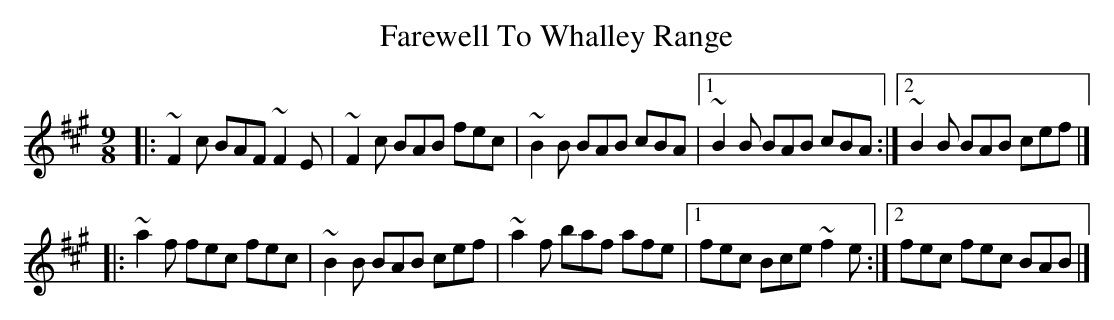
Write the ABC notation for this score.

X:1
T:Farewell To Whalley Range
M:9/8
L:1/8
K:F#m
|:~F2c BAF ~F2E|~F2c BAB fec|~B2B BAB cBA|1 ~B2B BAB cBA:|2 ~B2B BAB cef|]
|:~a2f fec fec|~B2B BAB cef|~a2f baf afe|1 fec Bce ~f2e:|2 fec fec BAB|]
